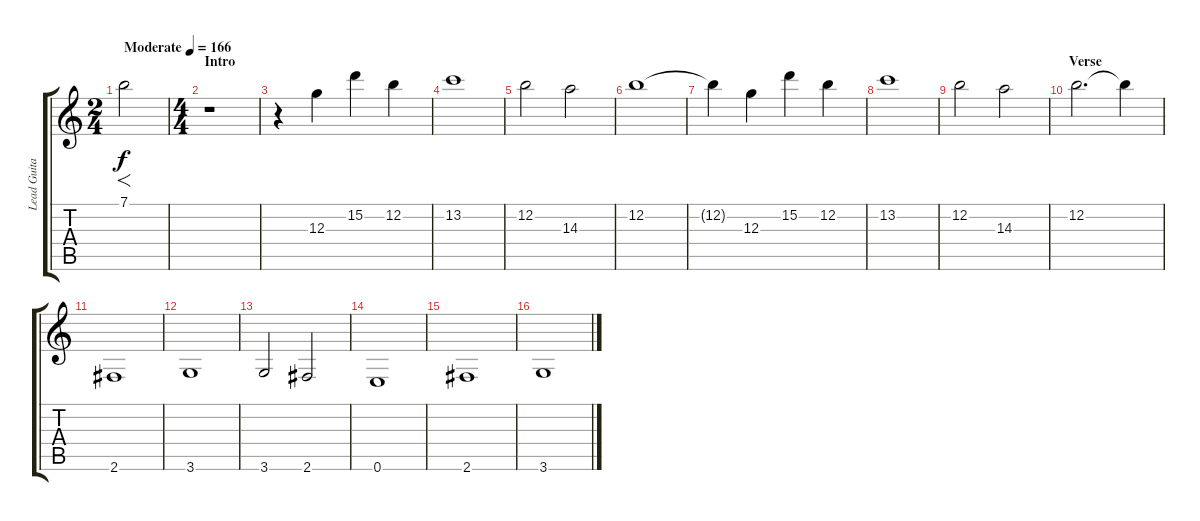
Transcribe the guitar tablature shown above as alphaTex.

\track ("Lead Guitar" "Lead Guita") {instrument distortionguitar}
\staff {score tabs}
\tuning (E4 B3 G3 D3 A2 E2) {hide}
\ts (2 4)
\tempo (166 "Moderate")
\clef g2
\ks c
7.1.2{f dy f instrument distortionguitar} |
\ts (4 4)
\section ("" "Intro")
r.1 |
r.4 12.3.4 15.2.4 12.2.4 |
13.2.1 |
12.2.2 14.3.2 |
12.2.1 |
12.2{t}.4 12.3.4 15.2.4 12.2.4 |
13.2.1 |
12.2.2 14.3.2 |
\section ("" "Verse")
12.2.2{d} 12.2{t}.4 |
2.6.1 |
3.6.1 |
3.6.2 2.6.2 |
0.6.1 |
2.6.1 |
3.6.1
